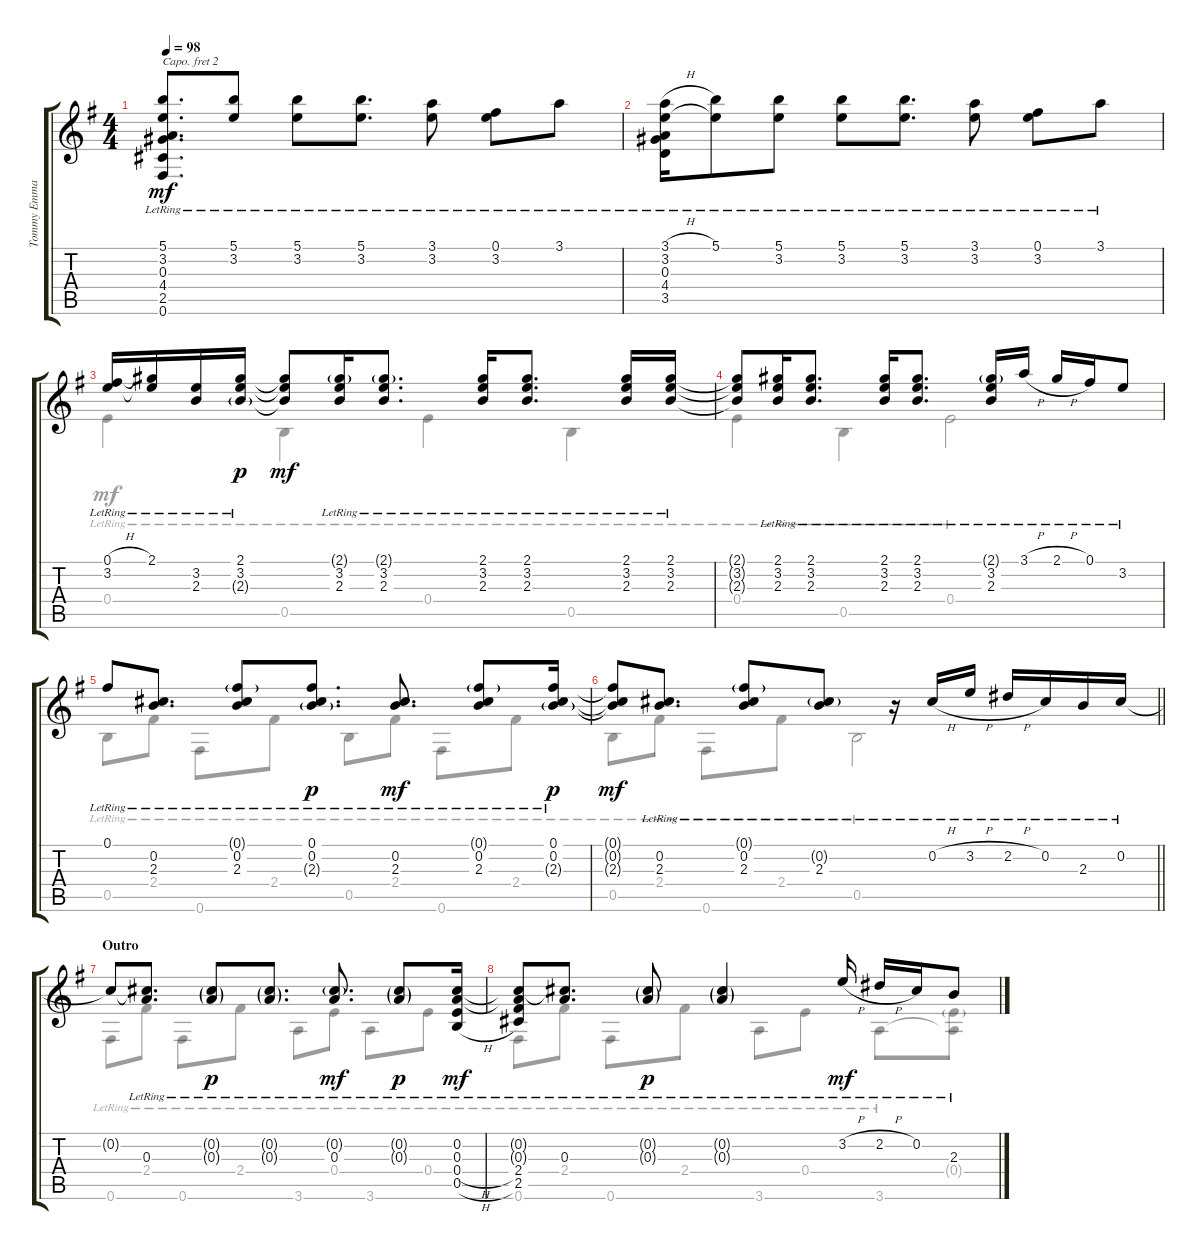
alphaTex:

\track ("Tommy Emmanuel" "Tommy Emma") {instrument acousticguitarsteel}
\staff {score tabs}
\capo 2
\tuning (E4 B3 G3 D3 A2 E2) {hide}
\voice
\ts (4 4)
\tempo 98
\clef g2
\ks g
(5.1{lr} 3.2{lr} 0.3{lr} 4.4{lr} 2.5{lr} 0.6{lr}).8{d dy mf} (5.1{lr} 3.2{lr}).8 (5.1{lr} 3.2{lr}).8 (5.1{lr} 3.2{lr}).8{d} (3.1{lr} 3.2{lr}).8 (0.1{lr} 3.2{lr}).8 3.1{lr}.8 |
(3.1{h lr} 3.2{lr} 0.3{lr} 4.4{lr} 3.5{lr}).16 (5.1{lr} 3.2{t}).8 (5.1{lr} 3.2{lr}).8 (5.1{lr} 3.2{lr}).8 (5.1{lr} 3.2{lr}).8{d} (3.1{lr} 3.2{lr}).8 (0.1{lr} 3.2{lr}).8 3.1{lr}.8 |
(0.1{h lr} 3.2{lr}).16 (2.1{lr} 3.2{t}).16 (3.2{lr} 2.3{lr}).16 (2.1{lr} 3.2{lr} 2.3{g lr}).16{dy p} (2.1{t} 3.2{t} 2.3{t}).8{dy mf} (2.1{g lr} 3.2{lr} 2.3{lr}).16 (2.1{g lr} 3.2{lr} 2.3{lr}).8{d} (2.1{lr} 3.2{lr} 2.3{lr}).16 (2.1{lr} 3.2{lr} 2.3{lr}).8{d} (2.1{lr} 3.2{lr} 2.3{lr}).16 (2.1{lr} 3.2{lr} 2.3{lr}).16 |
(2.1{t} 3.2{t} 2.3{t}).8 (2.1{lr} 3.2{lr} 2.3{lr}).16 (2.1{lr} 3.2{lr} 2.3{lr}).8{d} (2.1{lr} 3.2{lr} 2.3{lr}).16 (2.1{lr} 3.2{lr} 2.3{lr}).8{d} (2.1{g lr} 3.2{lr} 2.3{lr}).16 3.1{h lr}.16 2.1{h lr}.16 0.1{lr}.16 3.2{lr}.8 |
0.1{lr}.8 (0.2{lr} 2.3{lr}).8{d} (0.1{g lr} 0.2{lr} 2.3{lr}).8 (0.1{lr} 0.2{lr} 2.3{g lr}).8{d dy p} (0.2{lr} 2.3{lr}).8{d dy mf} (0.1{g lr} 0.2{lr} 2.3{lr}).8 (0.1{lr} 0.2{lr} 2.3{g lr}).16{dy p} |
\barLineRight lightlight
(0.1{t} 0.2{t} 2.3{t}).8{dy mf} (0.2{lr} 2.3{lr}).8{d} (0.1{g lr} 0.2{lr} 2.3{lr}).8 (0.2{g lr} 2.3{lr}).8 r.16 0.2{h lr}.16 3.2{h lr}.16 2.2{h lr}.16 0.2{lr}.16 2.3{lr}.16 0.2{lr}.16 |
\section ("" "Outro")
0.2{t}.8 (0.2{t} 0.3{lr}).8{d} (0.2{g lr} 0.3{g lr}).8{dy p} (0.2{g lr} 0.3{g lr}).8{d} (0.2{g lr} 0.3{lr}).8{d dy mf} (0.2{g lr} 0.3{g lr}).8{dy p} (0.2{lr} 0.3{lr} 0.4{h lr} 0.5{h lr}).16{dy mf} |
(0.2{t} 0.3{t} 2.4{lr} 2.5{lr}).8 (0.2{t} 0.3{lr}).8{d} (0.2{g lr} 0.3{g lr}).8{dy p} (0.2{g lr} 0.3{g lr}).4 3.2{h lr}.16{dy mf} 2.2{h lr}.16 0.2{lr}.16 2.3{lr}.8
\voice
\clef g2
\ottava regular
\simile none
\ks g
|
|
0.4{lr}.4 0.5{lr}.4 0.4{lr}.4 0.5{lr}.4 |
0.4{lr}.4 0.5{lr}.4 0.4{lr}.2 |
0.5{lr}.8 2.4{lr}.8 0.6{lr}.8 2.4{lr}.8 0.5{lr}.8 2.4{lr}.8 0.6{lr}.8 2.4{lr}.8 |
\barLineRight lightlight
0.5{lr}.8 2.4{lr}.8 0.6{lr}.8 2.4{lr}.8 0.5{lr}.2 |
0.6{lr}.8 2.4{lr}.8 0.6{lr}.8 2.4{lr}.8 3.6{lr}.8 0.4{lr}.8 3.6{lr}.8 0.4{lr}.8 |
0.6{lr}.8 2.4{lr}.8 0.6{lr}.8 2.4{lr}.8 3.6{lr}.8 0.4{lr}.8 3.6{lr}.8 (0.4{g} 3.6{t}).8
